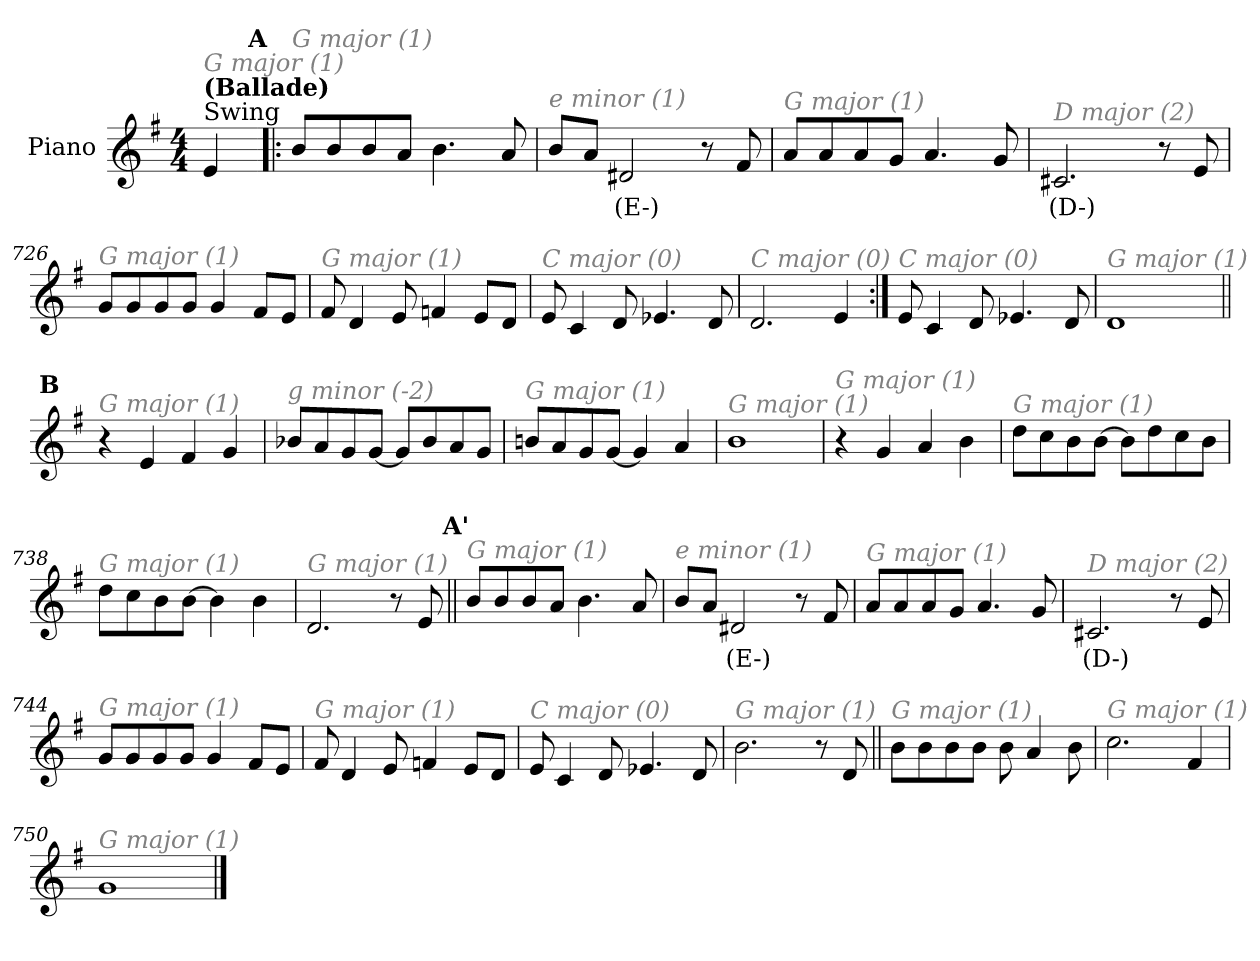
**kern	**text
*part1	*part1
*staff1	*staff1
*I"Piano	*
*I'Pno.	*
*clefG2	*
*k[f#]	*
*M4/4	*
=1	=1
!LO:TX:a:t=Swing	!
!LO:TX:a:B:t=(Ballade)	!
!LO:TX:i:color=#808080:t=G major (1)	!
4e/	.
!!LO:REH:place=s1:a:enc=none:fs=14:t=A
=722!|:	=722!|:
!LO:TX:i:color=#808080:t=G major (1)	!
8b/L	.
8b/	.
8b/	.
8a/J	.
4.b\	.
8a/	.
=723	=723
!LO:TX:i:color=#808080:t=e minor (1)	!
8b/L	.
8a/J	.
2d#Xi/	(E-)
8r	.
8f#/	.
=724	=724
!LO:TX:i:color=#808080:t=G major (1)	!
8a/L	.
8a/	.
8a/	.
8g/J	.
4.a/	.
8g/	.
=725	=725
!LO:TX:i:color=#808080:t=D major (2)	!
2.c#Xi/	(D-)
8r	.
8e/	.
!!LO:LB:g=z
=726	=726
!LO:TX:i:color=#808080:t=G major (1)	!
8g/L	.
8g/	.
8g/	.
8g/J	.
4g/	.
8f#/L	.
8e/J	.
=727	=727
!LO:TX:i:color=#808080:t=G major (1)	!
8f#/	.
4d/	.
8e/	.
4fn/	.
8e/L	.
8d/J	.
=728	=728
!LO:TX:i:color=#808080:t=C major (0)	!
8e/	.
4c/	.
8d/	.
4.e-X/	.
8d/	.
=729	=729
!LO:TX:i:color=#808080:t=C major (0)	!
2.d/	.
4e/	.
!!LO:LB:g=z
=730:|!	=730:|!
!LO:TX:i:color=#808080:t=C major (0)	!
8e/	.
4c/	.
8d/	.
4.e-X/	.
8d/	.
=731	=731
!LO:TX:i:color=#808080:t=G major (1)	!
1d	.
!!LO:REH:place=s1:a:enc=none:fs=14:t=B
=732||	=732||
!LO:TX:i:color=#808080:t=G major (1)	!
4r	.
4e/	.
4f#/	.
4g/	.
=733	=733
!LO:TX:i:color=#808080:t=g minor (-2)	!
8b-X/L	.
8a/	.
8g/	.
[8g/J	.
8g/L]	.
8b-/	.
8a/	.
8g/J	.
!!LO:LB:g=z
=734	=734
!LO:TX:i:color=#808080:t=G major (1)	!
8bn/L	.
8a/	.
8g/	.
[8g/J	.
4g/]	.
4a/	.
=735	=735
!LO:TX:i:color=#808080:t=G major (1)	!
1b	.
=736	=736
!LO:TX:i:color=#808080:t=G major (1)	!
4r	.
4g/	.
4a/	.
4b\	.
=737	=737
!LO:TX:i:color=#808080:t=G major (1)	!
8dd\L	.
8cc\	.
8b\	.
[8b\J	.
8b\L]	.
8dd\	.
8cc\	.
8b\J	.
!!LO:LB:g=z
=738	=738
!LO:TX:i:color=#808080:t=G major (1)	!
8dd\L	.
8cc\	.
8b\	.
[8b\J	.
4b\]	.
4b\	.
=739	=739
!LO:TX:i:color=#808080:t=G major (1)	!
2.d/	.
8r	.
8e/	.
!!LO:REH:place=s1:a:enc=none:fs=14:t=A'
=740||	=740||
!LO:TX:i:color=#808080:t=G major (1)	!
8b/L	.
8b/	.
8b/	.
8a/J	.
4.b\	.
8a/	.
=741	=741
!LO:TX:i:color=#808080:t=e minor (1)	!
8b/L	.
8a/J	.
2d#Xi/	(E-)
8r	.
8f#/	.
!!LO:LB:g=z
=742	=742
!LO:TX:i:color=#808080:t=G major (1)	!
8a/L	.
8a/	.
8a/	.
8g/J	.
4.a/	.
8g/	.
=743	=743
!LO:TX:i:color=#808080:t=D major (2)	!
2.c#Xi/	(D-)
8r	.
8e/	.
=744	=744
!LO:TX:i:color=#808080:t=G major (1)	!
8g/L	.
8g/	.
8g/	.
8g/J	.
4g/	.
8f#/L	.
8e/J	.
=745	=745
!LO:TX:i:color=#808080:t=G major (1)	!
8f#/	.
4d/	.
8e/	.
4fn/	.
8e/L	.
8d/J	.
!!LO:LB:g=z
=746	=746
!LO:TX:i:color=#808080:t=C major (0)	!
8e/	.
4c/	.
8d/	.
4.e-X/	.
8d/	.
=747	=747
!LO:TX:i:color=#808080:t=G major (1)	!
2.b\	.
8r	.
8d/	.
=748||	=748||
!LO:TX:i:color=#808080:t=G major (1)	!
8b\L	.
8b\	.
8b\	.
8b\J	.
8b\	.
4a/	.
8b\	.
=749	=749
!LO:TX:i:color=#808080:t=G major (1)	!
2.cc\	.
4f#/	.
=750	=750
!LO:TX:i:color=#808080:t=G major (1)	!
1g	.
==	==
*-	*-
